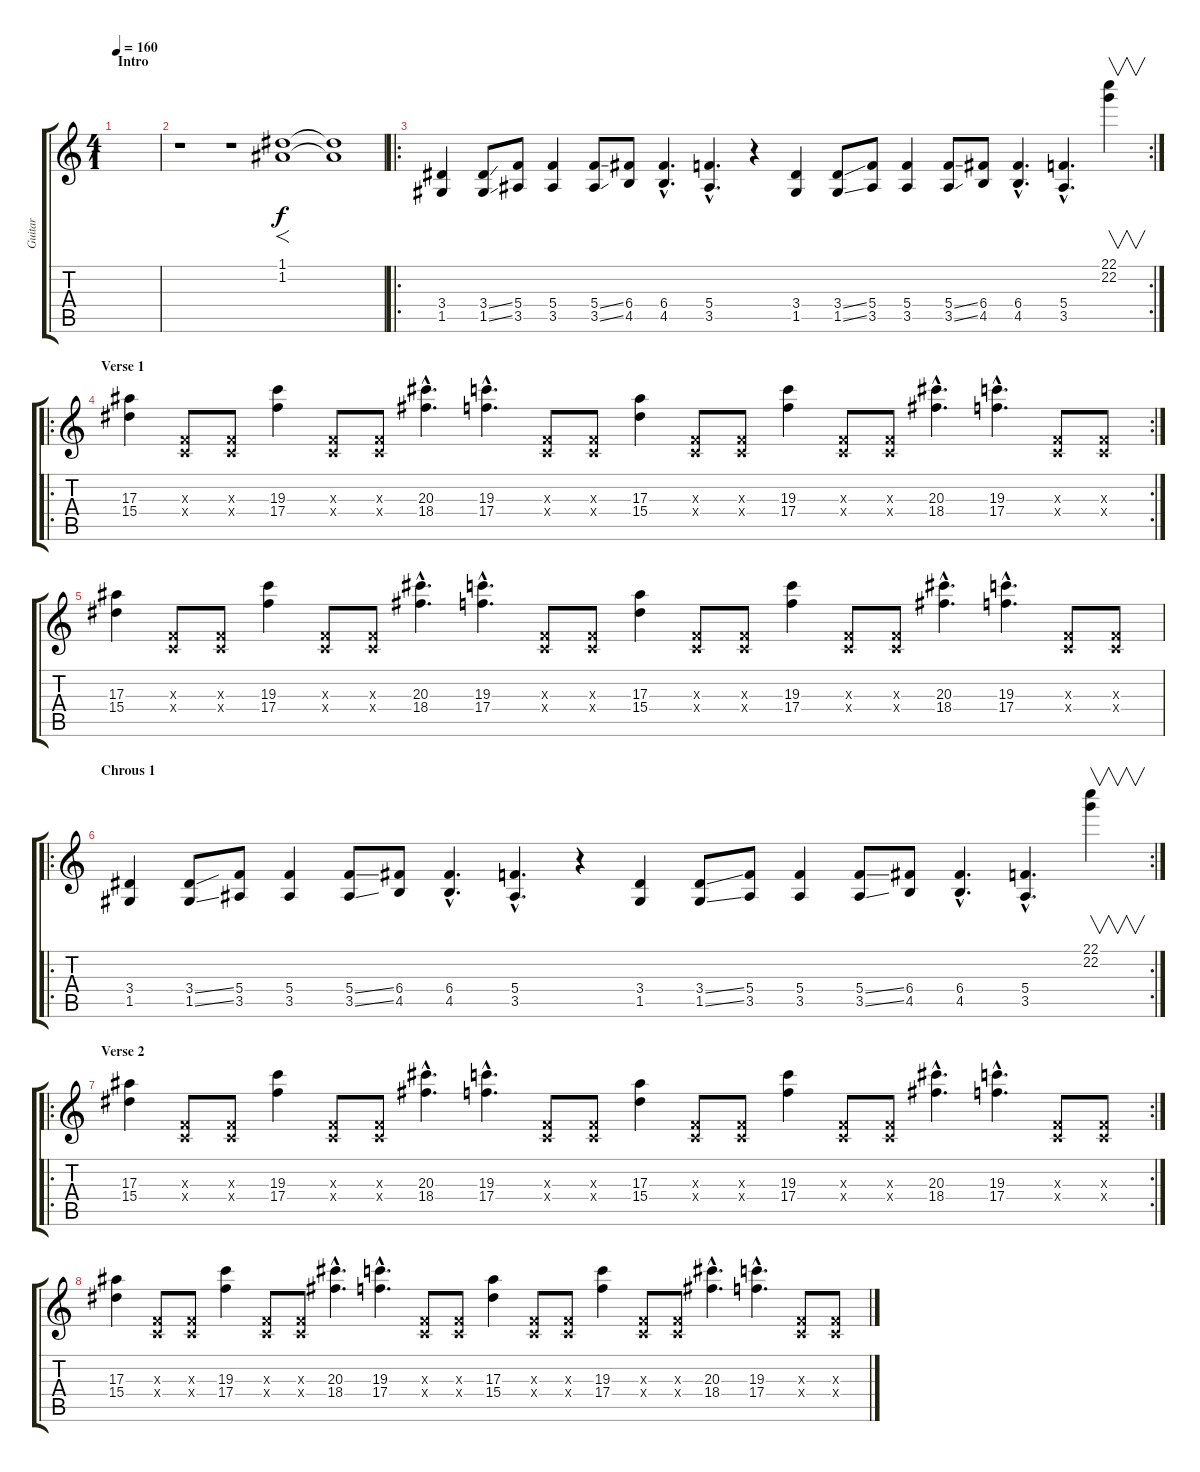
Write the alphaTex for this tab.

\track ("Guitar " "Guitar ") {instrument overdrivenguitar}
\staff {score tabs}
\tuning (D4 A3 F3 C3 G2 D2) {hide}
\ts (4 1)
\section ("" "Intro")
\tempo 160
\clef g2
\ks c
|
r.1 r.1 (1.1 1.2).1{f} (1.1{t} 1.2{t}).1 |
\ro
\rc 2
(3.4 1.5).4 (3.4{ss} 1.5{ss}).8 (5.4 3.5).8 (5.4 3.5).4 (5.4{ss} 3.5{ss}).8 (6.4 4.5).8 (6.4{hac} 4.5{hac}).4{d} (5.4{hac} 3.5{hac}).4{d} r.4 (3.4 1.5).4 (3.4{ss} 1.5{ss}).8 (5.4 3.5).8 (5.4 3.5).4 (5.4{ss} 3.5{ss}).8 (6.4 4.5).8 (6.4{hac} 4.5{hac}).4{d} (5.4{hac} 3.5{hac}).4{d} (22.1 22.2).4{v} |
\ro
\rc 2
\section ("" "Verse 1")
(17.3 15.4).4{instrument electricguitarclean} (0.3{x} 0.4{x}).8 (0.3{x} 0.4{x}).8 (19.3 17.4).4 (0.3{x} 0.4{x}).8 (0.3{x} 0.4{x}).8 (20.3{hac} 18.4{hac}).4{d} (19.3{hac} 17.4{hac}).4{d} (0.3{x} 0.4{x}).8 (0.3{x} 0.4{x}).8 (17.3 15.4).4 (0.3{x} 0.4{x}).8 (0.3{x} 0.4{x}).8 (19.3 17.4).4 (0.3{x} 0.4{x}).8 (0.3{x} 0.4{x}).8 (20.3{hac} 18.4{hac}).4{d} (19.3{hac} 17.4{hac}).4{d} (0.3{x} 0.4{x}).8 (0.3{x} 0.4{x}).8 |
(17.3 15.4).4{instrument electricguitarclean} (0.3{x} 0.4{x}).8 (0.3{x} 0.4{x}).8 (19.3 17.4).4 (0.3{x} 0.4{x}).8 (0.3{x} 0.4{x}).8 (20.3{hac} 18.4{hac}).4{d} (19.3{hac} 17.4{hac}).4{d} (0.3{x} 0.4{x}).8 (0.3{x} 0.4{x}).8 (17.3 15.4).4 (0.3{x} 0.4{x}).8 (0.3{x} 0.4{x}).8 (19.3 17.4).4 (0.3{x} 0.4{x}).8 (0.3{x} 0.4{x}).8 (20.3{hac} 18.4{hac}).4{d} (19.3{hac} 17.4{hac}).4{d} (0.3{x} 0.4{x}).8 (0.3{x} 0.4{x}).8 |
\ro
\rc 2
\section ("" "Chrous 1")
(3.4 1.5).4{instrument overdrivenguitar} (3.4{ss} 1.5{ss}).8 (5.4 3.5).8 (5.4 3.5).4 (5.4{ss} 3.5{ss}).8 (6.4 4.5).8 (6.4{hac} 4.5{hac}).4{d} (5.4{hac} 3.5{hac}).4{d} r.4 (3.4 1.5).4 (3.4{ss} 1.5{ss}).8 (5.4 3.5).8 (5.4 3.5).4 (5.4{ss} 3.5{ss}).8 (6.4 4.5).8 (6.4{hac} 4.5{hac}).4{d} (5.4{hac} 3.5{hac}).4{d} (22.1 22.2).4{v} |
\ro
\rc 2
\section ("" "Verse 2")
(17.3 15.4).4{instrument electricguitarclean} (0.3{x} 0.4{x}).8 (0.3{x} 0.4{x}).8 (19.3 17.4).4 (0.3{x} 0.4{x}).8 (0.3{x} 0.4{x}).8 (20.3{hac} 18.4{hac}).4{d} (19.3{hac} 17.4{hac}).4{d} (0.3{x} 0.4{x}).8 (0.3{x} 0.4{x}).8 (17.3 15.4).4 (0.3{x} 0.4{x}).8 (0.3{x} 0.4{x}).8 (19.3 17.4).4 (0.3{x} 0.4{x}).8 (0.3{x} 0.4{x}).8 (20.3{hac} 18.4{hac}).4{d} (19.3{hac} 17.4{hac}).4{d} (0.3{x} 0.4{x}).8 (0.3{x} 0.4{x}).8 |
(17.3 15.4).4{instrument electricguitarclean} (0.3{x} 0.4{x}).8 (0.3{x} 0.4{x}).8 (19.3 17.4).4 (0.3{x} 0.4{x}).8 (0.3{x} 0.4{x}).8 (20.3{hac} 18.4{hac}).4{d} (19.3{hac} 17.4{hac}).4{d} (0.3{x} 0.4{x}).8 (0.3{x} 0.4{x}).8 (17.3 15.4).4 (0.3{x} 0.4{x}).8 (0.3{x} 0.4{x}).8 (19.3 17.4).4 (0.3{x} 0.4{x}).8 (0.3{x} 0.4{x}).8 (20.3{hac} 18.4{hac}).4{d} (19.3{hac} 17.4{hac}).4{d} (0.3{x} 0.4{x}).8 (0.3{x} 0.4{x}).8
